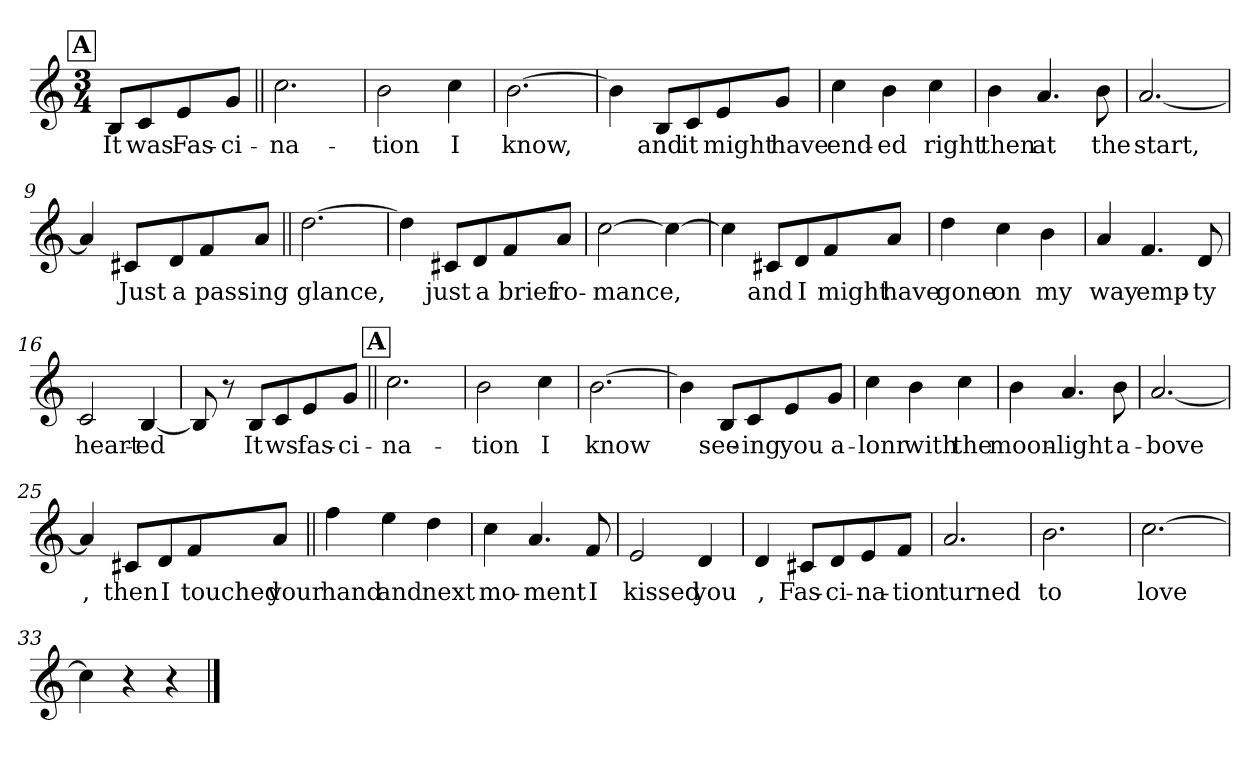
**kern	**text
*part1	*part1
*staff1	*staff1
*clefG2	*
*k[]	*
*C:	*
*M3/4	*
!!LO:REH:place=s1:a:fs=10:t=A
=1	=1
!	!LO:LY:b
8B/L	It
!	!LO:LY:b
8c/	was
!	!LO:LY:b
8e/	Fas-
!	!LO:LY:b
8g/J	-ci-
=2||	=2||
!	!LO:LY:b
2.cc\	-na-
=3	=3
!	!LO:LY:b
2b\	-tion
!	!LO:LY:b
4cc\	I
=4	=4
!	!LO:LY:b
[2.b\	know,
=5	=5
4b\]	.
!	!LO:LY:b
8B/L	and
!	!LO:LY:b
8c/	it
!	!LO:LY:b
8e/	might
!	!LO:LY:b
8g/J	have
!!LO:LB:g=z
=6	=6
!	!LO:LY:b
4cc\	end-
!	!LO:LY:b
4b\	-ed
!	!LO:LY:b
4cc\	right
=7	=7
!	!LO:LY:b
4b\	then
!	!LO:LY:b
4.a/	at
!	!LO:LY:b
8b\	the
=8	=8
!	!LO:LY:b
[2.a/	start,
=9	=9
4a/]	.
!	!LO:LY:b
8c#X/L	Just
!	!LO:LY:b
8d/	a
!	!LO:LY:b
8f/	pass-
!	!LO:LY:b
8a/J	-ing
!!LO:LB:g=z
=10||	=10||
!	!LO:LY:b
[2.dd\	glance,
=11	=11
4dd\]	.
!	!LO:LY:b
8c#X/L	just
!	!LO:LY:b
8d/	a
!	!LO:LY:b
8f/	brief
!	!LO:LY:b
8a/J	ro-
=12	=12
!	!LO:LY:b
[2cc\	-mance,
4cc\_	.
=13	=13
4cc\]	.
!	!LO:LY:b
8c#X/L	and
!	!LO:LY:b
8d/	I
!	!LO:LY:b
8f/	might
!	!LO:LY:b
8a/J	have
!!LO:LB:g=z
=14	=14
!	!LO:LY:b
4dd\	gone
!	!LO:LY:b
4cc\	on
!	!LO:LY:b
4b\	my
=15	=15
!	!LO:LY:b
4a/	way
!	!LO:LY:b
4.f/	emp-
!	!LO:LY:b
8d/	-ty
=16	=16
!	!LO:LY:b
2c/	heart-
!	!LO:LY:b
[4B/	-ed
=17	=17
!	!LO:LY:b
8B/]	.
8r	.
!	!LO:LY:b
8B/L	It
!	!LO:LY:b
8c/	ws
!	!LO:LY:b
8e/	fas-
!	!LO:LY:b
8g/J	-ci-
!!LO:LB:g=z
!!LO:REH:place=s1:a:fs=10:t=A
=18||	=18||
!	!LO:LY:b
2.cc\	-na-
=19	=19
!	!LO:LY:b
2b\	-tion
!	!LO:LY:b
4cc\	I
=20	=20
!	!LO:LY:b
[2.b\	know
=21	=21
!	!LO:LY:b
4b\]	.
!	!LO:LY:b
8B/L	see-
!	!LO:LY:b
8c/	-ing
!	!LO:LY:b
8e/	you
!	!LO:LY:b
8g/J	a-
!!LO:LB:g=z
=22	=22
!	!LO:LY:b
4cc\	-lonr
!	!LO:LY:b
4b\	with
!	!LO:LY:b
4cc\	the
=23	=23
!	!LO:LY:b
4b\	moon-
!	!LO:LY:b
4.a/	-light
!	!LO:LY:b
8b\	a-
=24	=24
!	!LO:LY:b
[2.a/	-bove
=25	=25
!	!LO:LY:b
4a/]	,
!	!LO:LY:b
8c#X/L	then
!	!LO:LY:b
8d/	I
!	!LO:LY:b
8f/	touched
!	!LO:LY:b
8a/J	your
!!LO:LB:g=z
=26||	=26||
!	!LO:LY:b
4ff\	hand
!	!LO:LY:b
4ee\	and
!	!LO:LY:b
4dd\	next
=27	=27
!	!LO:LY:b
4cc\	mo-
!	!LO:LY:b
4.a/	-ment
!	!LO:LY:b
8f/	I
=28	=28
!	!LO:LY:b
2e/	kissed
!	!LO:LY:b
4d/	you
=29	=29
!	!LO:LY:b
4d/	,
!	!LO:LY:b
8c#X/L	Fas-
!	!LO:LY:b
8d/	-ci-
!	!LO:LY:b
8e/	-na-
!	!LO:LY:b
8f/J	-tion
!!LO:LB:g=z
=30	=30
!	!LO:LY:b
2.a/	turned
=31	=31
!	!LO:LY:b
2.b\	to
=32	=32
!	!LO:LY:b
[2.cc\	love
=33	=33
!	!LO:LY:b
4cc\]	.
4r	.
4r	.
==	==
*-	*-
